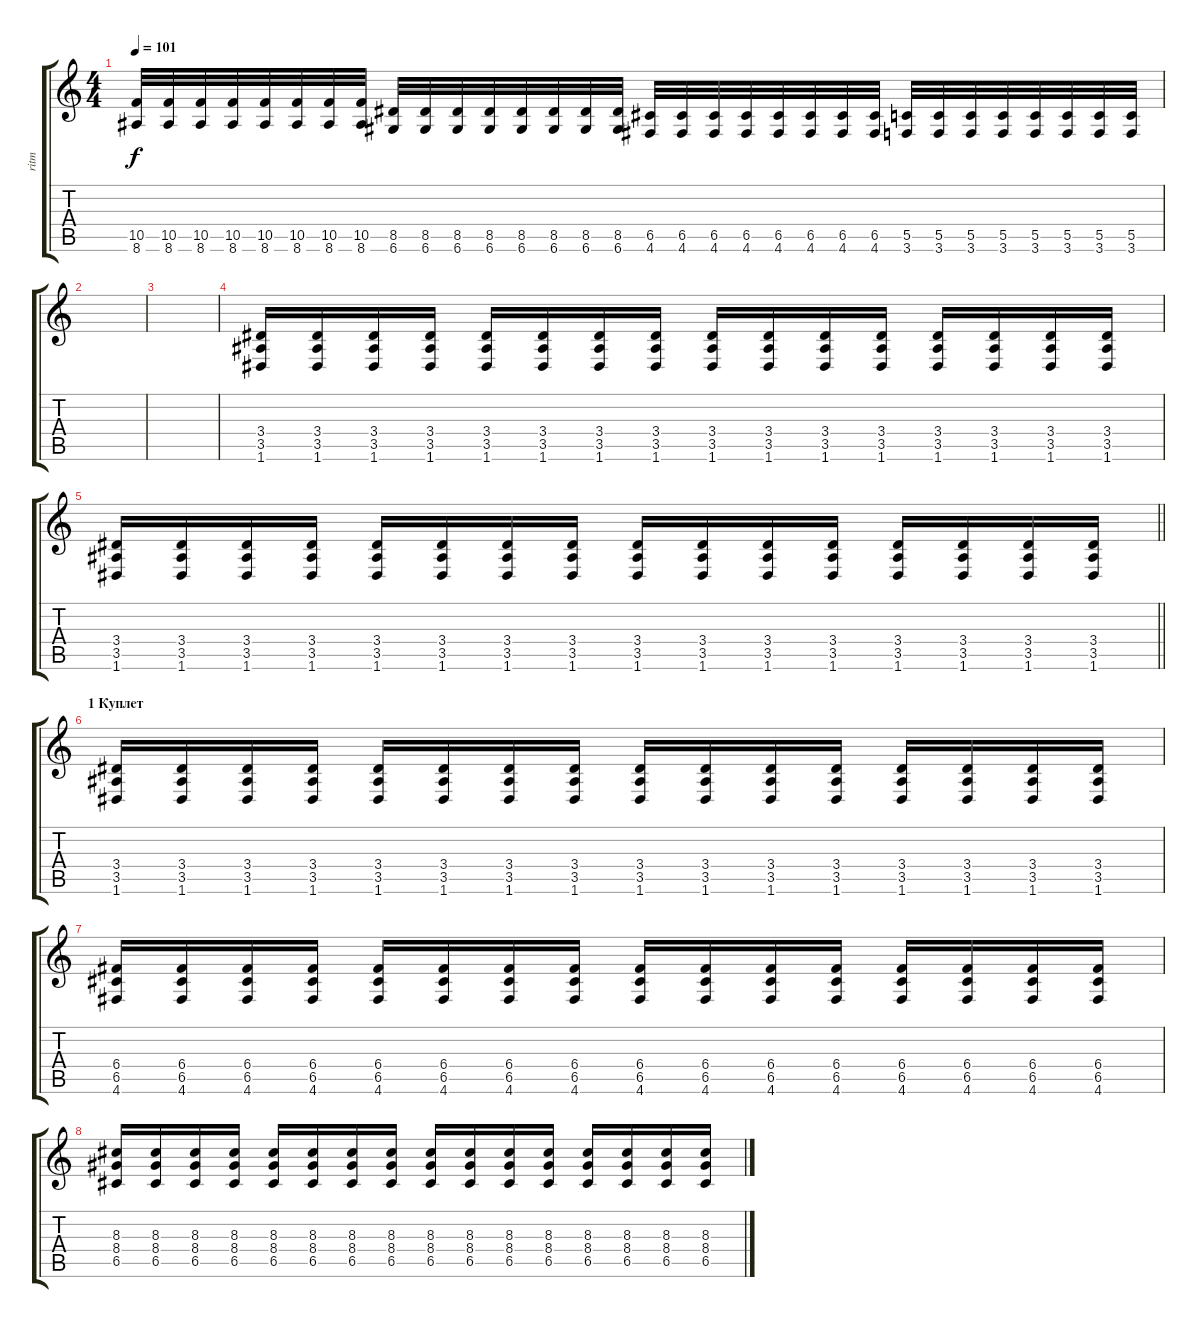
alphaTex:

\track ("ritm" "ritm") {instrument distortionguitar}
\staff {score tabs}
\tuning (D4 A3 F3 C3 G2 D2) {hide}
\ts (4 4)
\tempo 101
\clef g2
\ks c
(10.5 8.6).32{dy f} (10.5 8.6).32 (10.5 8.6).32 (10.5 8.6).32 (10.5 8.6).32 (10.5 8.6).32 (10.5 8.6).32 (10.5 8.6).32 (8.5 6.6).32 (8.5 6.6).32 (8.5 6.6).32 (8.5 6.6).32 (8.5 6.6).32 (8.5 6.6).32 (8.5 6.6).32 (8.5 6.6).32 (6.5 4.6).32 (6.5 4.6).32 (6.5 4.6).32 (6.5 4.6).32 (6.5 4.6).32 (6.5 4.6).32 (6.5 4.6).32 (6.5 4.6).32 (5.5 3.6).32 (5.5 3.6).32 (5.5 3.6).32 (5.5 3.6).32 (5.5 3.6).32 (5.5 3.6).32 (5.5 3.6).32 (5.5 3.6).32 |
|
|
(3.4 3.5 1.6).16 (3.4 3.5 1.6).16 (3.4 3.5 1.6).16 (3.4 3.5 1.6).16 (3.4 3.5 1.6).16 (3.4 3.5 1.6).16 (3.4 3.5 1.6).16 (3.4 3.5 1.6).16 (3.4 3.5 1.6).16 (3.4 3.5 1.6).16 (3.4 3.5 1.6).16 (3.4 3.5 1.6).16 (3.4 3.5 1.6).16 (3.4 3.5 1.6).16 (3.4 3.5 1.6).16 (3.4 3.5 1.6).16 |
\barLineRight lightlight
(3.4 3.5 1.6).16 (3.4 3.5 1.6).16 (3.4 3.5 1.6).16 (3.4 3.5 1.6).16 (3.4 3.5 1.6).16 (3.4 3.5 1.6).16 (3.4 3.5 1.6).16 (3.4 3.5 1.6).16 (3.4 3.5 1.6).16 (3.4 3.5 1.6).16 (3.4 3.5 1.6).16 (3.4 3.5 1.6).16 (3.4 3.5 1.6).16 (3.4 3.5 1.6).16 (3.4 3.5 1.6).16 (3.4 3.5 1.6).16 |
\section ("" "1 Куплет")
(3.4 3.5 1.6).16 (3.4 3.5 1.6).16 (3.4 3.5 1.6).16 (3.4 3.5 1.6).16 (3.4 3.5 1.6).16 (3.4 3.5 1.6).16 (3.4 3.5 1.6).16 (3.4 3.5 1.6).16 (3.4 3.5 1.6).16 (3.4 3.5 1.6).16 (3.4 3.5 1.6).16 (3.4 3.5 1.6).16 (3.4 3.5 1.6).16 (3.4 3.5 1.6).16 (3.4 3.5 1.6).16 (3.4 3.5 1.6).16 |
(6.4 6.5 4.6).16 (6.4 6.5 4.6).16 (6.4 6.5 4.6).16 (6.4 6.5 4.6).16 (6.4 6.5 4.6).16 (6.4 6.5 4.6).16 (6.4 6.5 4.6).16 (6.4 6.5 4.6).16 (6.4 6.5 4.6).16 (6.4 6.5 4.6).16 (6.4 6.5 4.6).16 (6.4 6.5 4.6).16 (6.4 6.5 4.6).16 (6.4 6.5 4.6).16 (6.4 6.5 4.6).16 (6.4 6.5 4.6).16 |
(8.3 8.4 6.5).16 (8.3 8.4 6.5).16 (8.3 8.4 6.5).16 (8.3 8.4 6.5).16 (8.3 8.4 6.5).16 (8.3 8.4 6.5).16 (8.3 8.4 6.5).16 (8.3 8.4 6.5).16 (8.3 8.4 6.5).16 (8.3 8.4 6.5).16 (8.3 8.4 6.5).16 (8.3 8.4 6.5).16 (8.3 8.4 6.5).16 (8.3 8.4 6.5).16 (8.3 8.4 6.5).16 (8.3 8.4 6.5).16
